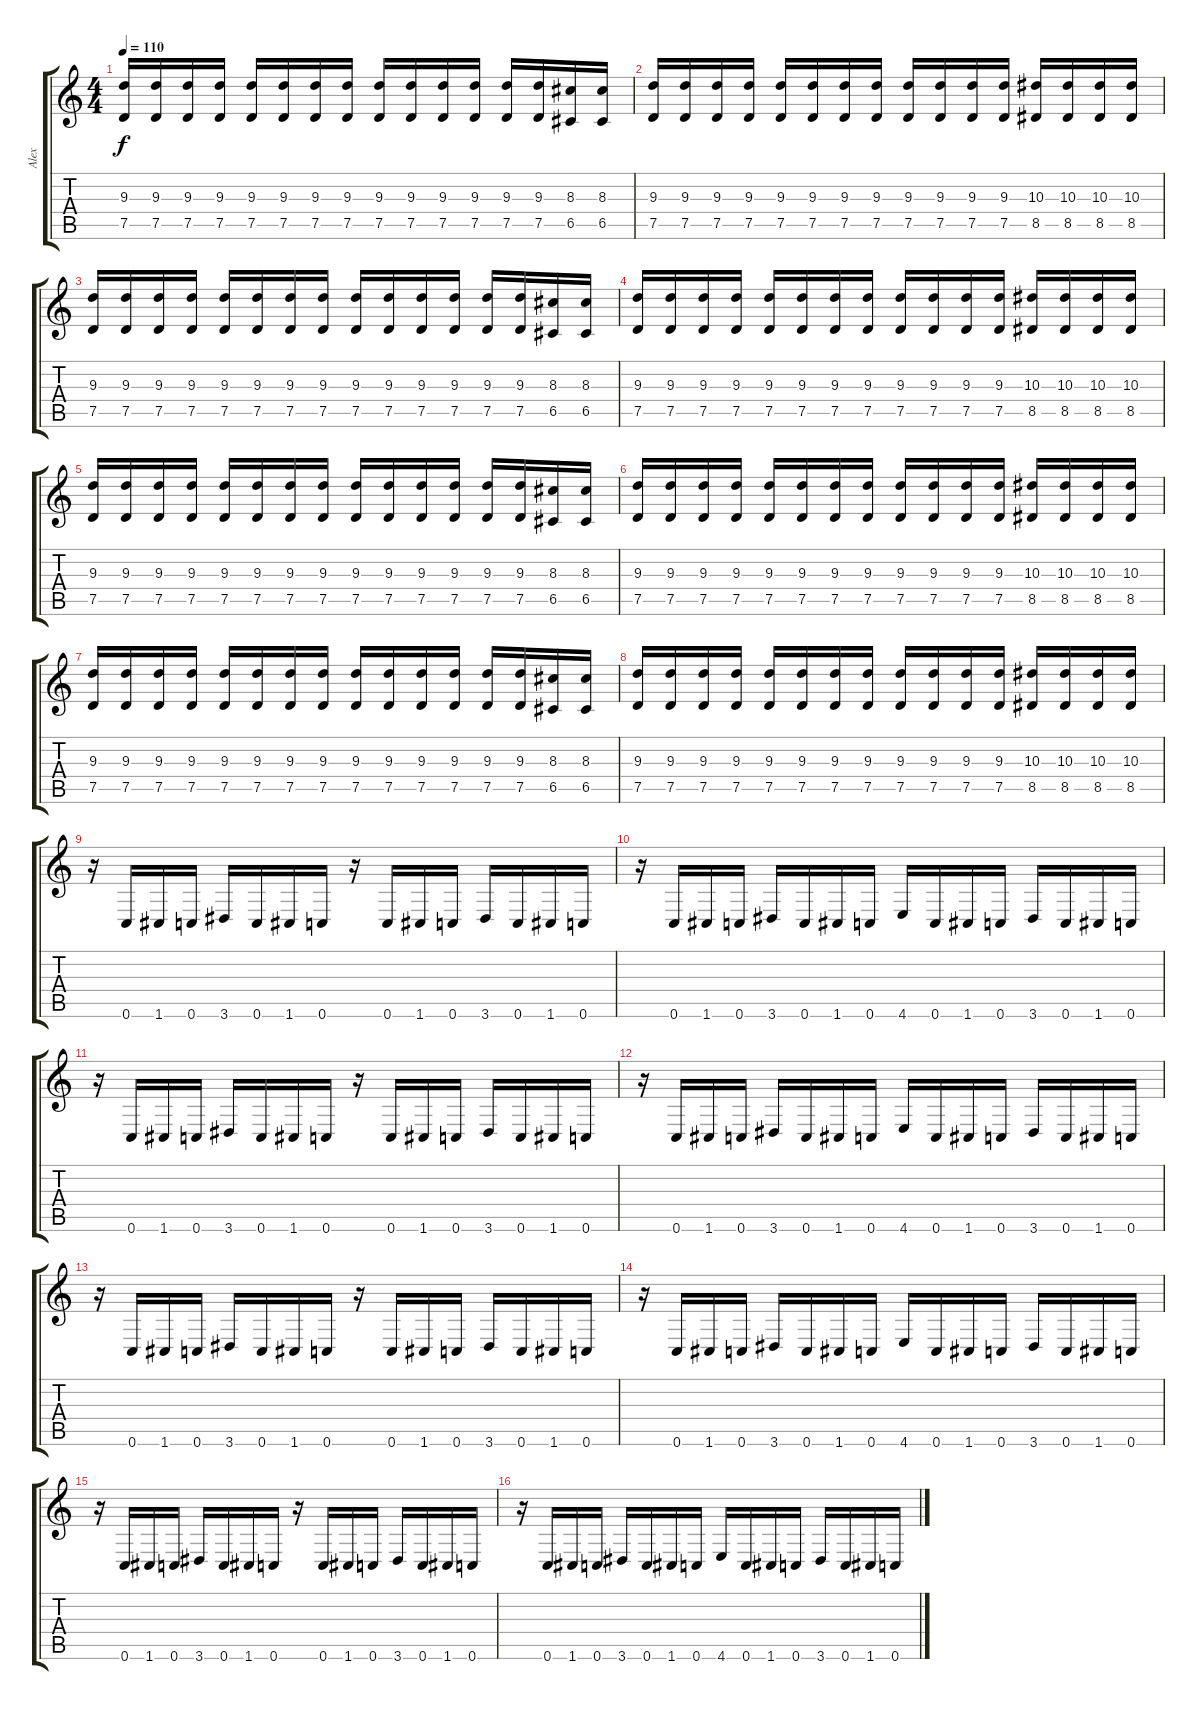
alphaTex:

\track ("Alex" "Alex") {instrument overdrivenguitar}
\staff {score tabs}
\tuning (D4 A3 F3 C3 G2 C2) {hide}
\ts (4 4)
\tempo 110
\clef g2
\ks c
(9.3 7.5).16{dy f} (9.3 7.5).16 (9.3 7.5).16 (9.3 7.5).16 (9.3 7.5).16 (9.3 7.5).16 (9.3 7.5).16 (9.3 7.5).16 (9.3 7.5).16 (9.3 7.5).16 (9.3 7.5).16 (9.3 7.5).16 (9.3 7.5).16 (9.3 7.5).16 (8.3 6.5).16 (8.3 6.5).16 |
(9.3 7.5).16 (9.3 7.5).16 (9.3 7.5).16 (9.3 7.5).16 (9.3 7.5).16 (9.3 7.5).16 (9.3 7.5).16 (9.3 7.5).16 (9.3 7.5).16 (9.3 7.5).16 (9.3 7.5).16 (9.3 7.5).16 (10.3 8.5).16 (10.3 8.5).16 (10.3 8.5).16 (10.3 8.5).16 |
(9.3 7.5).16 (9.3 7.5).16 (9.3 7.5).16 (9.3 7.5).16 (9.3 7.5).16 (9.3 7.5).16 (9.3 7.5).16 (9.3 7.5).16 (9.3 7.5).16 (9.3 7.5).16 (9.3 7.5).16 (9.3 7.5).16 (9.3 7.5).16 (9.3 7.5).16 (8.3 6.5).16 (8.3 6.5).16 |
(9.3 7.5).16 (9.3 7.5).16 (9.3 7.5).16 (9.3 7.5).16 (9.3 7.5).16 (9.3 7.5).16 (9.3 7.5).16 (9.3 7.5).16 (9.3 7.5).16 (9.3 7.5).16 (9.3 7.5).16 (9.3 7.5).16 (10.3 8.5).16 (10.3 8.5).16 (10.3 8.5).16 (10.3 8.5).16 |
(9.3 7.5).16 (9.3 7.5).16 (9.3 7.5).16 (9.3 7.5).16 (9.3 7.5).16 (9.3 7.5).16 (9.3 7.5).16 (9.3 7.5).16 (9.3 7.5).16 (9.3 7.5).16 (9.3 7.5).16 (9.3 7.5).16 (9.3 7.5).16 (9.3 7.5).16 (8.3 6.5).16 (8.3 6.5).16 |
(9.3 7.5).16 (9.3 7.5).16 (9.3 7.5).16 (9.3 7.5).16 (9.3 7.5).16 (9.3 7.5).16 (9.3 7.5).16 (9.3 7.5).16 (9.3 7.5).16 (9.3 7.5).16 (9.3 7.5).16 (9.3 7.5).16 (10.3 8.5).16 (10.3 8.5).16 (10.3 8.5).16 (10.3 8.5).16 |
(9.3 7.5).16 (9.3 7.5).16 (9.3 7.5).16 (9.3 7.5).16 (9.3 7.5).16 (9.3 7.5).16 (9.3 7.5).16 (9.3 7.5).16 (9.3 7.5).16 (9.3 7.5).16 (9.3 7.5).16 (9.3 7.5).16 (9.3 7.5).16 (9.3 7.5).16 (8.3 6.5).16 (8.3 6.5).16 |
(9.3 7.5).16 (9.3 7.5).16 (9.3 7.5).16 (9.3 7.5).16 (9.3 7.5).16 (9.3 7.5).16 (9.3 7.5).16 (9.3 7.5).16 (9.3 7.5).16 (9.3 7.5).16 (9.3 7.5).16 (9.3 7.5).16 (10.3 8.5).16 (10.3 8.5).16 (10.3 8.5).16 (10.3 8.5).16 |
r.16 0.6.16 1.6.16 0.6.16 3.6.16 0.6.16 1.6.16 0.6.16 r.16 0.6.16 1.6.16 0.6.16 3.6.16 0.6.16 1.6.16 0.6.16 |
r.16 0.6.16 1.6.16 0.6.16 3.6.16 0.6.16 1.6.16 0.6.16 4.6.16 0.6.16 1.6.16 0.6.16 3.6.16 0.6.16 1.6.16 0.6.16 |
r.16 0.6.16 1.6.16 0.6.16 3.6.16 0.6.16 1.6.16 0.6.16 r.16 0.6.16 1.6.16 0.6.16 3.6.16 0.6.16 1.6.16 0.6.16 |
r.16 0.6.16 1.6.16 0.6.16 3.6.16 0.6.16 1.6.16 0.6.16 4.6.16 0.6.16 1.6.16 0.6.16 3.6.16 0.6.16 1.6.16 0.6.16 |
r.16 0.6.16 1.6.16 0.6.16 3.6.16 0.6.16 1.6.16 0.6.16 r.16 0.6.16 1.6.16 0.6.16 3.6.16 0.6.16 1.6.16 0.6.16 |
r.16 0.6.16 1.6.16 0.6.16 3.6.16 0.6.16 1.6.16 0.6.16 4.6.16 0.6.16 1.6.16 0.6.16 3.6.16 0.6.16 1.6.16 0.6.16 |
r.16 0.6.16 1.6.16 0.6.16 3.6.16 0.6.16 1.6.16 0.6.16 r.16 0.6.16 1.6.16 0.6.16 3.6.16 0.6.16 1.6.16 0.6.16 |
r.16 0.6.16 1.6.16 0.6.16 3.6.16 0.6.16 1.6.16 0.6.16 4.6.16 0.6.16 1.6.16 0.6.16 3.6.16 0.6.16 1.6.16 0.6.16
